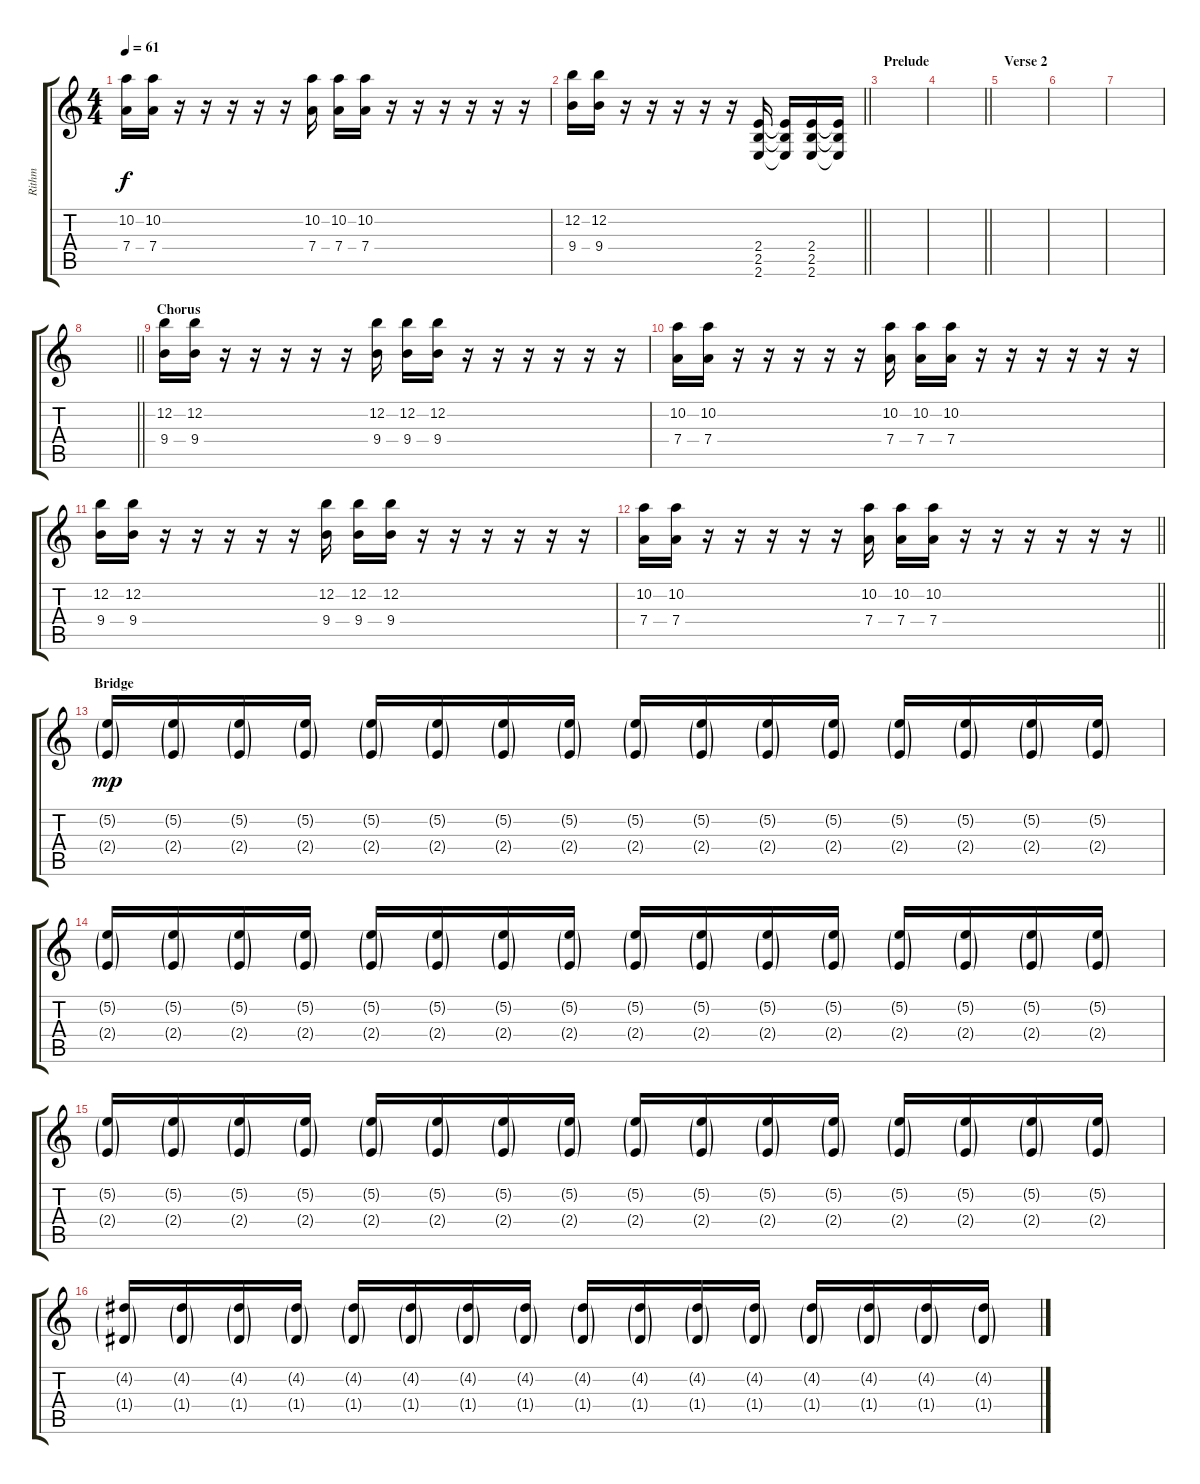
\track ("Rithm" "Rithm") {instrument overdrivenguitar}
\staff {score tabs}
\tuning (E4 B3 G3 D3 A2 D2) {hide}
\ts (4 4)
\tempo 61
\clef g2
\ks c
(10.2 7.4).16{dy f} (10.2 7.4).16 r.16 r.16 r.16 r.16 r.16 (10.2 7.4).16 (10.2 7.4).16 (10.2 7.4).16 r.16 r.16 r.16 r.16 r.16 r.16 |
\barLineRight lightlight
(12.2 9.4).16 (12.2 9.4).16 r.16 r.16 r.16 r.16 r.16 (2.4 2.5 2.6).16 (2.4{t} 2.5{t} 2.6{t}).16 (2.4 2.5 2.6).16 (2.4{t} 2.5{t} 2.6{t}).16 |
\section ("" "Prelude")
|
\barLineRight lightlight
|
\section ("" "Verse 2")
|
|
|
\barLineRight lightlight
|
\section ("" "Chorus")
(12.2 9.4).16 (12.2 9.4).16 r.16 r.16 r.16 r.16 r.16 (12.2 9.4).16 (12.2 9.4).16 (12.2 9.4).16 r.16 r.16 r.16 r.16 r.16 r.16 |
(10.2 7.4).16 (10.2 7.4).16 r.16 r.16 r.16 r.16 r.16 (10.2 7.4).16 (10.2 7.4).16 (10.2 7.4).16 r.16 r.16 r.16 r.16 r.16 r.16 |
(12.2 9.4).16 (12.2 9.4).16 r.16 r.16 r.16 r.16 r.16 (12.2 9.4).16 (12.2 9.4).16 (12.2 9.4).16 r.16 r.16 r.16 r.16 r.16 r.16 |
\barLineRight lightlight
(10.2 7.4).16 (10.2 7.4).16 r.16 r.16 r.16 r.16 r.16 (10.2 7.4).16 (10.2 7.4).16 (10.2 7.4).16 r.16 r.16 r.16 r.16 r.16 r.16 |
\section ("" "Bridge")
(5.2{g} 2.4{g}).16{dy mp} (5.2{g} 2.4{g}).16 (5.2{g} 2.4{g}).16 (5.2{g} 2.4{g}).16 (5.2{g} 2.4{g}).16 (5.2{g} 2.4{g}).16 (5.2{g} 2.4{g}).16 (5.2{g} 2.4{g}).16 (5.2{g} 2.4{g}).16 (5.2{g} 2.4{g}).16 (5.2{g} 2.4{g}).16 (5.2{g} 2.4{g}).16 (5.2{g} 2.4{g}).16 (5.2{g} 2.4{g}).16 (5.2{g} 2.4{g}).16 (5.2{g} 2.4{g}).16 |
(5.2{g} 2.4{g}).16 (5.2{g} 2.4{g}).16 (5.2{g} 2.4{g}).16 (5.2{g} 2.4{g}).16 (5.2{g} 2.4{g}).16 (5.2{g} 2.4{g}).16 (5.2{g} 2.4{g}).16 (5.2{g} 2.4{g}).16 (5.2{g} 2.4{g}).16 (5.2{g} 2.4{g}).16 (5.2{g} 2.4{g}).16 (5.2{g} 2.4{g}).16 (5.2{g} 2.4{g}).16 (5.2{g} 2.4{g}).16 (5.2{g} 2.4{g}).16 (5.2{g} 2.4{g}).16 |
(5.2{g} 2.4{g}).16 (5.2{g} 2.4{g}).16 (5.2{g} 2.4{g}).16 (5.2{g} 2.4{g}).16 (5.2{g} 2.4{g}).16 (5.2{g} 2.4{g}).16 (5.2{g} 2.4{g}).16 (5.2{g} 2.4{g}).16 (5.2{g} 2.4{g}).16 (5.2{g} 2.4{g}).16 (5.2{g} 2.4{g}).16 (5.2{g} 2.4{g}).16 (5.2{g} 2.4{g}).16 (5.2{g} 2.4{g}).16 (5.2{g} 2.4{g}).16 (5.2{g} 2.4{g}).16 |
(4.2{g} 1.4{g}).16 (4.2{g} 1.4{g}).16 (4.2{g} 1.4{g}).16 (4.2{g} 1.4{g}).16 (4.2{g} 1.4{g}).16 (4.2{g} 1.4{g}).16 (4.2{g} 1.4{g}).16 (4.2{g} 1.4{g}).16 (4.2{g} 1.4{g}).16 (4.2{g} 1.4{g}).16 (4.2{g} 1.4{g}).16 (4.2{g} 1.4{g}).16 (4.2{g} 1.4{g}).16 (4.2{g} 1.4{g}).16 (4.2{g} 1.4{g}).16 (4.2{g} 1.4{g}).16
